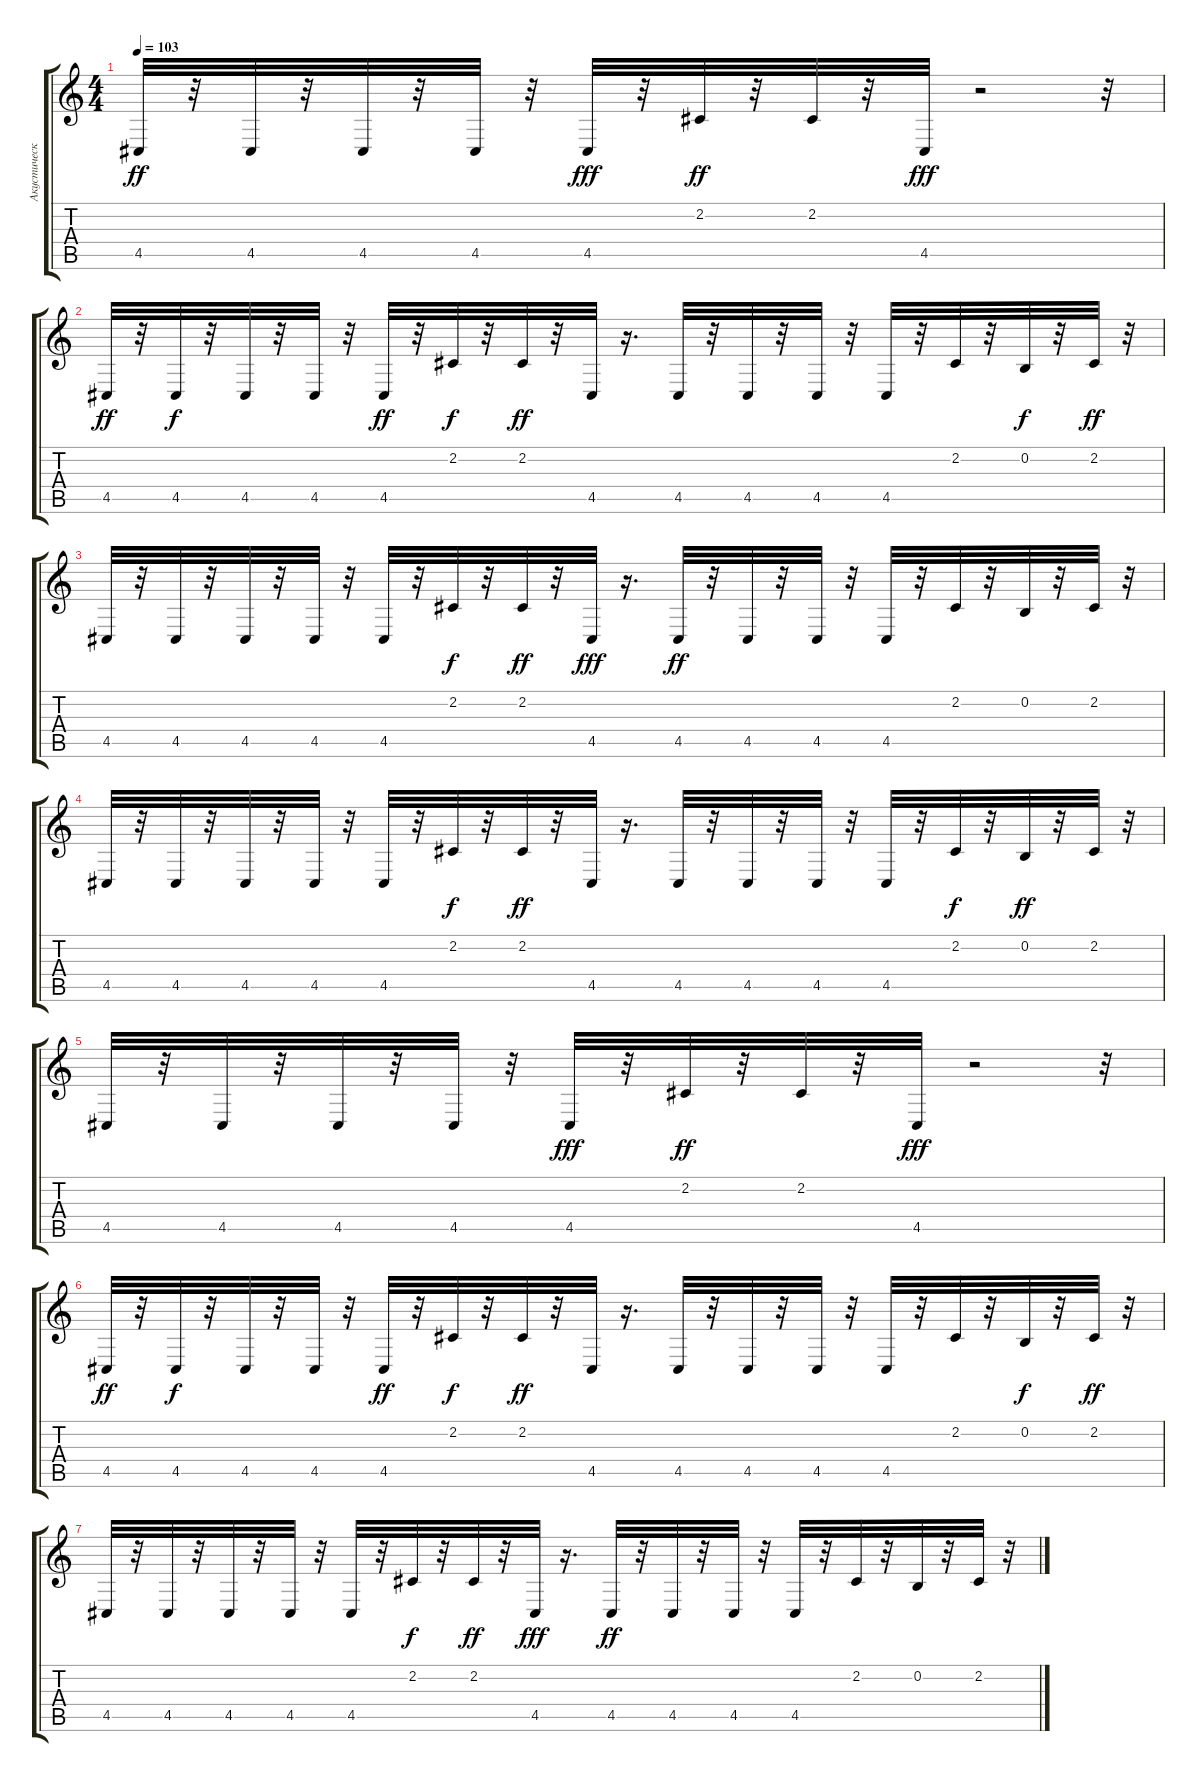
\track ("Акустический Гранд Роял" "Акустическ") {instrument acousticgrandpiano}
\staff {score tabs}
\tuning (E4 B3 G3 D3 A2 E2) {hide}
\ts (4 4)
\tempo 103
\clef g2
\ks c
4.5.32{dy ff} r.32 4.5.32 r.32 4.5.32 r.32 4.5.32 r.32 4.5.32{dy fff} r.32 2.2.32{dy ff} r.32 2.2.32 r.32 4.5.32{dy fff} r.2 r.32 |
4.5.32{dy ff} r.32 4.5.32{dy f} r.32 4.5.32 r.32 4.5.32 r.32 4.5.32{dy ff} r.32 2.2.32{dy f} r.32 2.2.32{dy ff} r.32 4.5.32 r.16{d} 4.5.32 r.32 4.5.32 r.32 4.5.32 r.32 4.5.32 r.32 2.2.32 r.32 0.2.32{dy f} r.32 2.2.32{dy ff} r.32 |
4.5.32 r.32 4.5.32 r.32 4.5.32 r.32 4.5.32 r.32 4.5.32 r.32 2.2.32{dy f} r.32 2.2.32{dy ff} r.32 4.5.32{dy fff} r.16{d} 4.5.32{dy ff} r.32 4.5.32 r.32 4.5.32 r.32 4.5.32 r.32 2.2.32 r.32 0.2.32 r.32 2.2.32 r.32 |
4.5.32 r.32 4.5.32 r.32 4.5.32 r.32 4.5.32 r.32 4.5.32 r.32 2.2.32{dy f} r.32 2.2.32{dy ff} r.32 4.5.32 r.16{d} 4.5.32 r.32 4.5.32 r.32 4.5.32 r.32 4.5.32 r.32 2.2.32{dy f} r.32 0.2.32{dy ff} r.32 2.2.32 r.32 |
4.5.32 r.32 4.5.32 r.32 4.5.32 r.32 4.5.32 r.32 4.5.32{dy fff} r.32 2.2.32{dy ff} r.32 2.2.32 r.32 4.5.32{dy fff} r.2 r.32 |
4.5.32{dy ff} r.32 4.5.32{dy f} r.32 4.5.32 r.32 4.5.32 r.32 4.5.32{dy ff} r.32 2.2.32{dy f} r.32 2.2.32{dy ff} r.32 4.5.32 r.16{d} 4.5.32 r.32 4.5.32 r.32 4.5.32 r.32 4.5.32 r.32 2.2.32 r.32 0.2.32{dy f} r.32 2.2.32{dy ff} r.32 |
4.5.32 r.32 4.5.32 r.32 4.5.32 r.32 4.5.32 r.32 4.5.32 r.32 2.2.32{dy f} r.32 2.2.32{dy ff} r.32 4.5.32{dy fff} r.16{d} 4.5.32{dy ff} r.32 4.5.32 r.32 4.5.32 r.32 4.5.32 r.32 2.2.32 r.32 0.2.32 r.32 2.2.32 r.32
